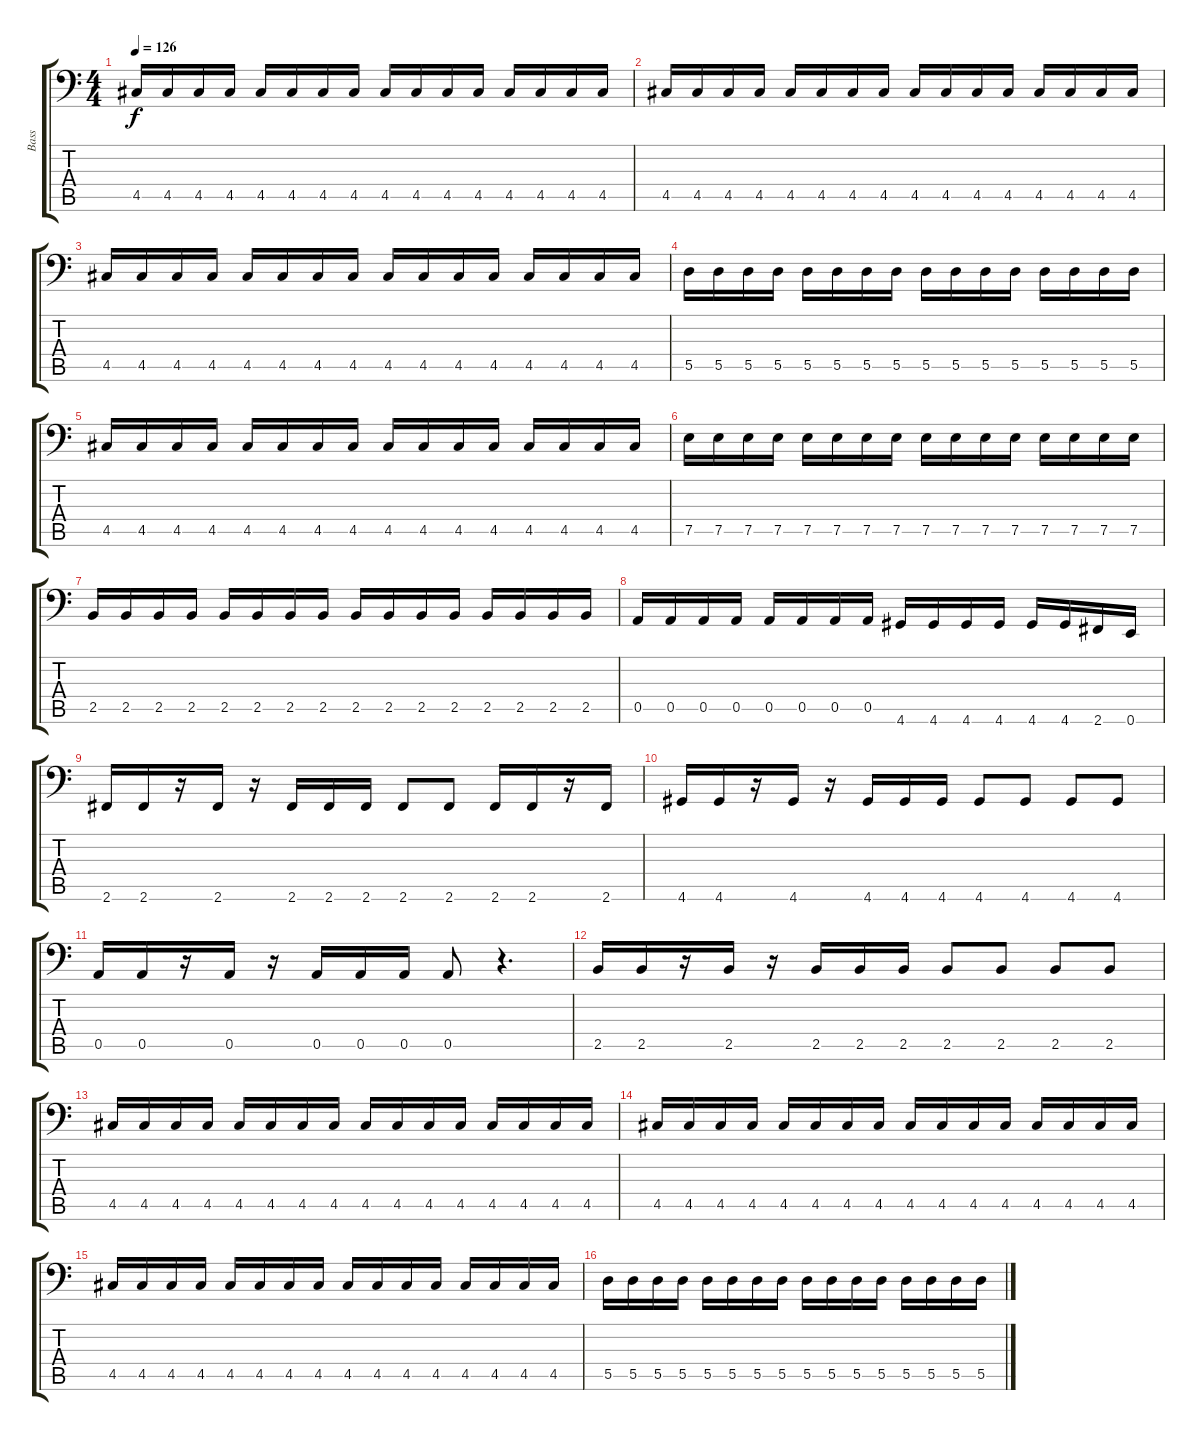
\track ("Bass" "Bass") {instrument electricbassfinger}
\staff {score tabs}
\tuning (E3 B2 G2 D2 A1 E1) {hide}
\ts (4 4)
\tempo 126
\clef f4
\ks c
4.5.16{dy f} 4.5.16 4.5.16 4.5.16 4.5.16 4.5.16 4.5.16 4.5.16 4.5.16 4.5.16 4.5.16 4.5.16 4.5.16 4.5.16 4.5.16 4.5.16 |
4.5.16 4.5.16 4.5.16 4.5.16 4.5.16 4.5.16 4.5.16 4.5.16 4.5.16 4.5.16 4.5.16 4.5.16 4.5.16 4.5.16 4.5.16 4.5.16 |
4.5.16 4.5.16 4.5.16 4.5.16 4.5.16 4.5.16 4.5.16 4.5.16 4.5.16 4.5.16 4.5.16 4.5.16 4.5.16 4.5.16 4.5.16 4.5.16 |
5.5.16 5.5.16 5.5.16 5.5.16 5.5.16 5.5.16 5.5.16 5.5.16 5.5.16 5.5.16 5.5.16 5.5.16 5.5.16 5.5.16 5.5.16 5.5.16 |
4.5.16 4.5.16 4.5.16 4.5.16 4.5.16 4.5.16 4.5.16 4.5.16 4.5.16 4.5.16 4.5.16 4.5.16 4.5.16 4.5.16 4.5.16 4.5.16 |
7.5.16 7.5.16 7.5.16 7.5.16 7.5.16 7.5.16 7.5.16 7.5.16 7.5.16 7.5.16 7.5.16 7.5.16 7.5.16 7.5.16 7.5.16 7.5.16 |
2.5.16 2.5.16 2.5.16 2.5.16 2.5.16 2.5.16 2.5.16 2.5.16 2.5.16 2.5.16 2.5.16 2.5.16 2.5.16 2.5.16 2.5.16 2.5.16 |
0.5.16 0.5.16 0.5.16 0.5.16 0.5.16 0.5.16 0.5.16 0.5.16 4.6.16 4.6.16 4.6.16 4.6.16 4.6.16 4.6.16 2.6.16 0.6.16 |
2.6.16 2.6.16 r.16 2.6.16 r.16 2.6.16 2.6.16 2.6.16 2.6.8 2.6.8 2.6.16 2.6.16 r.16 2.6.16 |
4.6.16 4.6.16 r.16 4.6.16 r.16 4.6.16 4.6.16 4.6.16 4.6.8 4.6.8 4.6.8 4.6.8 |
0.5.16 0.5.16 r.16 0.5.16 r.16 0.5.16 0.5.16 0.5.16 0.5.8 r.4{d} |
2.5.16 2.5.16 r.16 2.5.16 r.16 2.5.16 2.5.16 2.5.16 2.5.8 2.5.8 2.5.8 2.5.8 |
4.5.16 4.5.16 4.5.16 4.5.16 4.5.16 4.5.16 4.5.16 4.5.16 4.5.16 4.5.16 4.5.16 4.5.16 4.5.16 4.5.16 4.5.16 4.5.16 |
4.5.16 4.5.16 4.5.16 4.5.16 4.5.16 4.5.16 4.5.16 4.5.16 4.5.16 4.5.16 4.5.16 4.5.16 4.5.16 4.5.16 4.5.16 4.5.16 |
4.5.16 4.5.16 4.5.16 4.5.16 4.5.16 4.5.16 4.5.16 4.5.16 4.5.16 4.5.16 4.5.16 4.5.16 4.5.16 4.5.16 4.5.16 4.5.16 |
5.5.16 5.5.16 5.5.16 5.5.16 5.5.16 5.5.16 5.5.16 5.5.16 5.5.16 5.5.16 5.5.16 5.5.16 5.5.16 5.5.16 5.5.16 5.5.16
